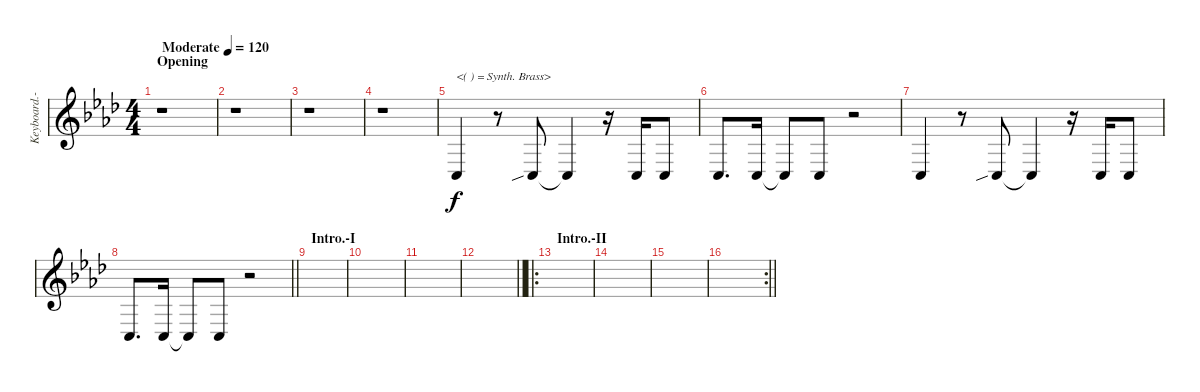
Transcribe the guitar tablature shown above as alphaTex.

\track ("Keyboard.-II" "Keyboard.-") {instrument synthbrass1}
\staff {score}
\tuning (B3 Gb3 D3 A2 E2 B1) {hide}
\ts (4 4)
\section ("" "Opening")
\tempo (120 "Moderate")
\clef g2
\ks ab
r.1{dy f instrument synthbrass1} |
r.1 |
r.1 |
r.1 |
3.4.4{txt "<( ) = Synth. Brass>" instrument synthbrass1} r.8 3.4{sib}.8 3.4{t}.4 r.16 3.4.16 3.4.8 |
3.4.8{d} 3.4.16 3.4{t}.8 3.4.8 r.2 |
3.4.4 r.8 3.4{sib}.8 3.4{t}.4 r.16 3.4.16 3.4.8 |
\barLineRight lightlight
3.4.8{d} 3.4.16 3.4{t}.8 3.4.8 r.2 |
\section ("" "Intro.-I")
|
|
|
\barLineRight lightlight
|
\ro
\section ("" "Intro.-II")
|
|
|
\rc 2
\barLineRight lightlight
